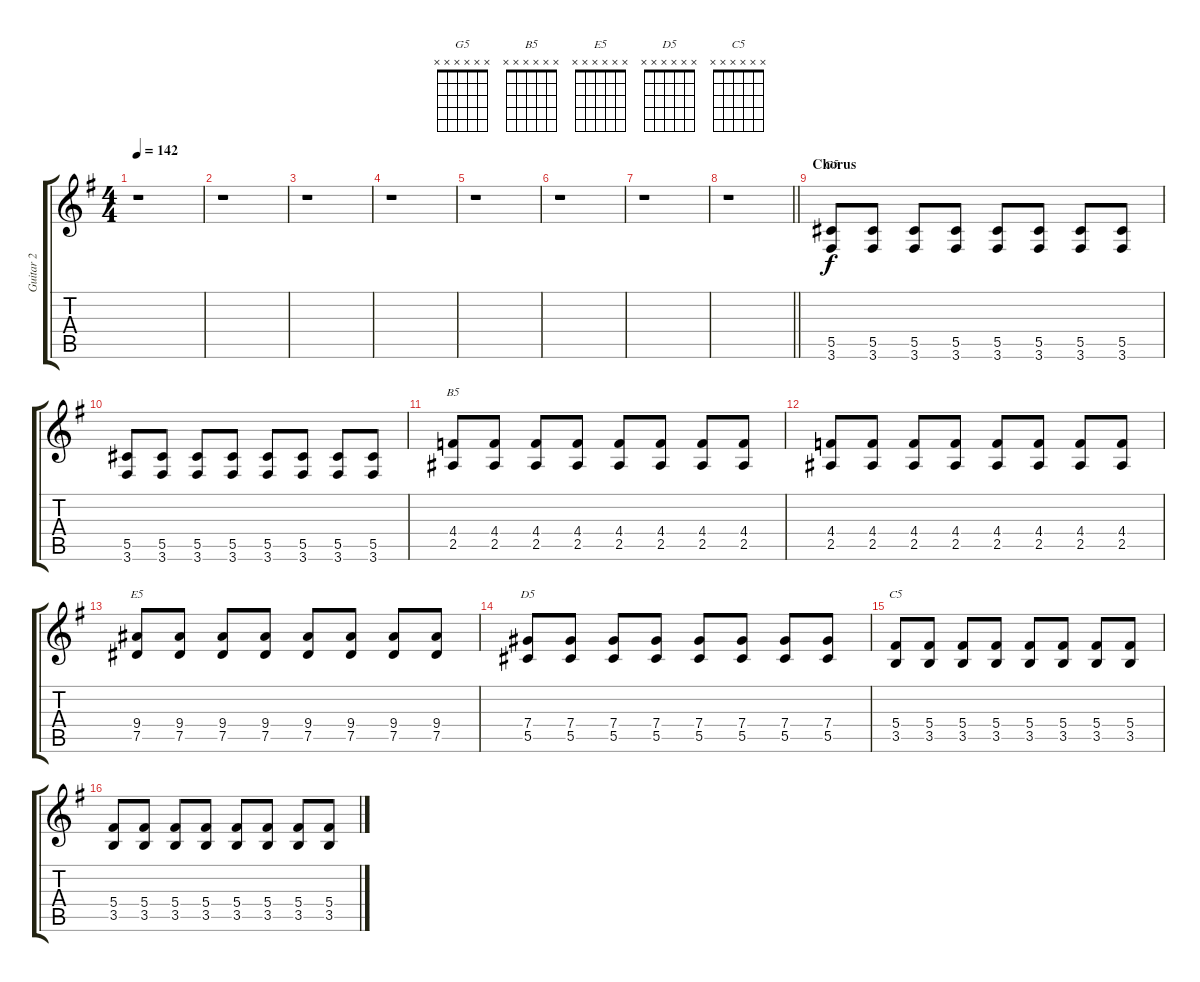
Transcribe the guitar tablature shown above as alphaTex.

\track ("Guitar 2" "Guitar 2") {instrument distortionguitar}
\staff {score tabs}
\tuning (Eb4 Bb3 Gb3 Db3 Ab2 Eb2) {hide}
\chord ("G5" x x x x x x)
\chord ("B5" x x x x x x)
\chord ("E5" x x x x x x)
\chord ("D5" x x x x x x)
\chord ("C5" x x x x x x)
\ts (4 4)
\tempo 142
\clef g2
\ks g
r.1{dy f} |
r.1 |
r.1 |
r.1 |
r.1 |
r.1 |
r.1 |
\barLineRight lightlight
r.1 |
\section ("" "Chorus")
(5.5 3.6).8{ch "G5"} (5.5 3.6).8 (5.5 3.6).8 (5.5 3.6).8 (5.5 3.6).8 (5.5 3.6).8 (5.5 3.6).8 (5.5 3.6).8 |
(5.5 3.6).8 (5.5 3.6).8 (5.5 3.6).8 (5.5 3.6).8 (5.5 3.6).8 (5.5 3.6).8 (5.5 3.6).8 (5.5 3.6).8 |
(4.4 2.5).8{ch "B5"} (4.4 2.5).8 (4.4 2.5).8 (4.4 2.5).8 (4.4 2.5).8 (4.4 2.5).8 (4.4 2.5).8 (4.4 2.5).8 |
(4.4 2.5).8 (4.4 2.5).8 (4.4 2.5).8 (4.4 2.5).8 (4.4 2.5).8 (4.4 2.5).8 (4.4 2.5).8 (4.4 2.5).8 |
(9.4 7.5).8{ch "E5"} (9.4 7.5).8 (9.4 7.5).8 (9.4 7.5).8 (9.4 7.5).8 (9.4 7.5).8 (9.4 7.5).8 (9.4 7.5).8 |
(7.4 5.5).8{ch "D5"} (7.4 5.5).8 (7.4 5.5).8 (7.4 5.5).8 (7.4 5.5).8 (7.4 5.5).8 (7.4 5.5).8 (7.4 5.5).8 |
(5.4 3.5).8{ch "C5"} (5.4 3.5).8 (5.4 3.5).8 (5.4 3.5).8 (5.4 3.5).8 (5.4 3.5).8 (5.4 3.5).8 (5.4 3.5).8 |
(5.4 3.5).8 (5.4 3.5).8 (5.4 3.5).8 (5.4 3.5).8 (5.4 3.5).8 (5.4 3.5).8 (5.4 3.5).8 (5.4 3.5).8
